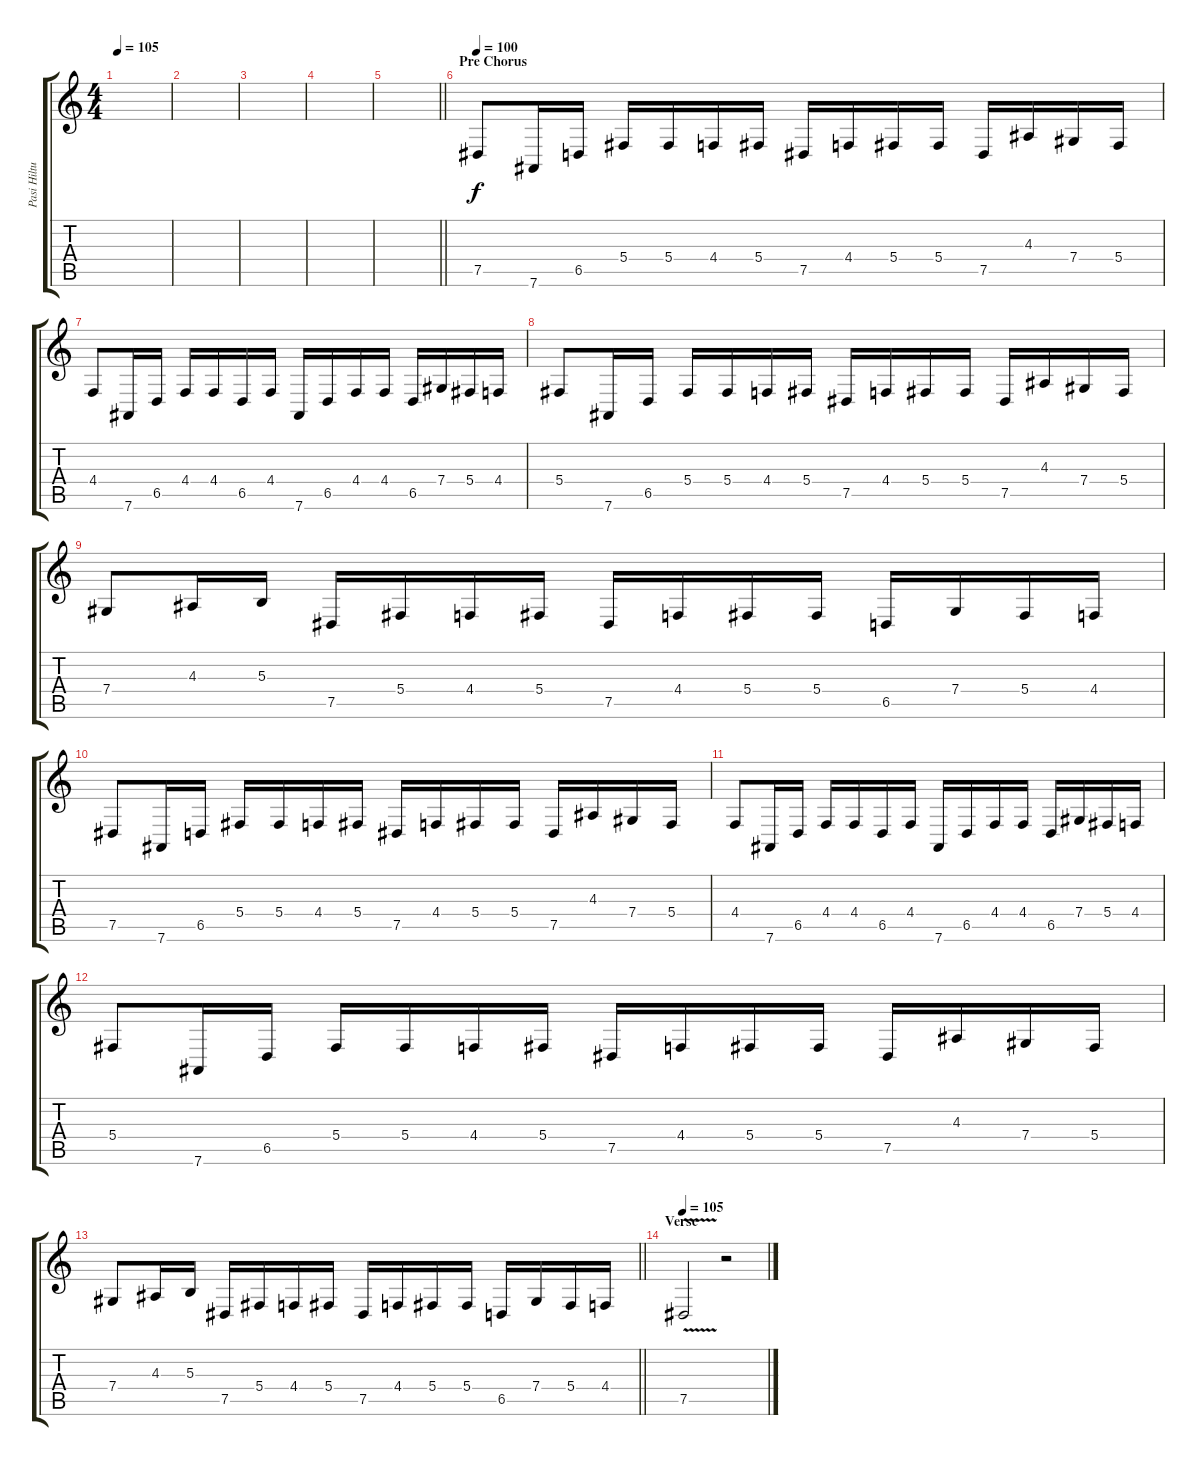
\track ("Pasi Hiltula" "Pasi Hiltu") {instrument lead1square}
\staff {score tabs}
\tuning (Eb4 Bb3 Gb3 Db3 Ab2 Eb2) {hide}
\ts (4 4)
\tempo 105
\clef g2
\ks c
|
|
|
|
\barLineRight lightlight
|
\section ("" "Pre Chorus")
\tempo 100
7.5.8 7.6.16 6.5.16 5.4.16 5.4.16 4.4.16 5.4.16 7.5.16 4.4.16 5.4.16 5.4.16 7.5.16 4.3.16 7.4.16 5.4.16 |
4.4.8 7.6.16 6.5.16 4.4.16 4.4.16 6.5.16 4.4.16 7.6.16 6.5.16 4.4.16 4.4.16 6.5.16 7.4.16 5.4.16 4.4.16 |
5.4.8 7.6.16 6.5.16 5.4.16 5.4.16 4.4.16 5.4.16 7.5.16 4.4.16 5.4.16 5.4.16 7.5.16 4.3.16 7.4.16 5.4.16 |
7.4.8 4.3.16 5.3.16 7.5.16 5.4.16 4.4.16 5.4.16 7.5.16 4.4.16 5.4.16 5.4.16 6.5.16 7.4.16 5.4.16 4.4.16 |
7.5.8 7.6.16 6.5.16 5.4.16 5.4.16 4.4.16 5.4.16 7.5.16 4.4.16 5.4.16 5.4.16 7.5.16 4.3.16 7.4.16 5.4.16 |
4.4.8 7.6.16 6.5.16 4.4.16 4.4.16 6.5.16 4.4.16 7.6.16 6.5.16 4.4.16 4.4.16 6.5.16 7.4.16 5.4.16 4.4.16 |
5.4.8 7.6.16 6.5.16 5.4.16 5.4.16 4.4.16 5.4.16 7.5.16 4.4.16 5.4.16 5.4.16 7.5.16 4.3.16 7.4.16 5.4.16 |
\barLineRight lightlight
7.4.8 4.3.16 5.3.16 7.5.16 5.4.16 4.4.16 5.4.16 7.5.16 4.4.16 5.4.16 5.4.16 6.5.16 7.4.16 5.4.16 4.4.16 |
\section ("" "Verse")
\tempo 105
7.5{v}.2 r.2
